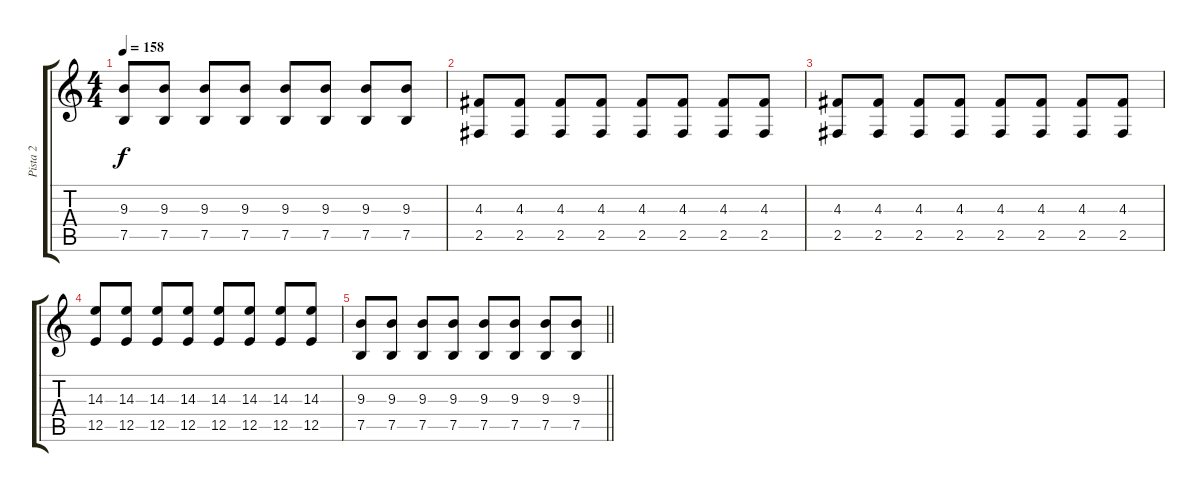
\track ("Pista 2" "Pista 2") {instrument distortionguitar}
\staff {score tabs}
\tuning (B3 Gb3 D3 A2 E2 B1) {hide}
\ts (4 4)
\tempo 158
\clef g2
\ks c
(9.3 7.5).8{dy f} (9.3 7.5).8 (9.3 7.5).8 (9.3 7.5).8 (9.3 7.5).8 (9.3 7.5).8 (9.3 7.5).8 (9.3 7.5).8 |
(4.3 2.5).8 (4.3 2.5).8 (4.3 2.5).8 (4.3 2.5).8 (4.3 2.5).8 (4.3 2.5).8 (4.3 2.5).8 (4.3 2.5).8 |
(4.3 2.5).8 (4.3 2.5).8 (4.3 2.5).8 (4.3 2.5).8 (4.3 2.5).8 (4.3 2.5).8 (4.3 2.5).8 (4.3 2.5).8 |
(14.3 12.5).8 (14.3 12.5).8 (14.3 12.5).8 (14.3 12.5).8 (14.3 12.5).8 (14.3 12.5).8 (14.3 12.5).8 (14.3 12.5).8 |
\barLineRight lightlight
(9.3 7.5).8 (9.3 7.5).8 (9.3 7.5).8 (9.3 7.5).8 (9.3 7.5).8 (9.3 7.5).8 (9.3 7.5).8 (9.3 7.5).8
